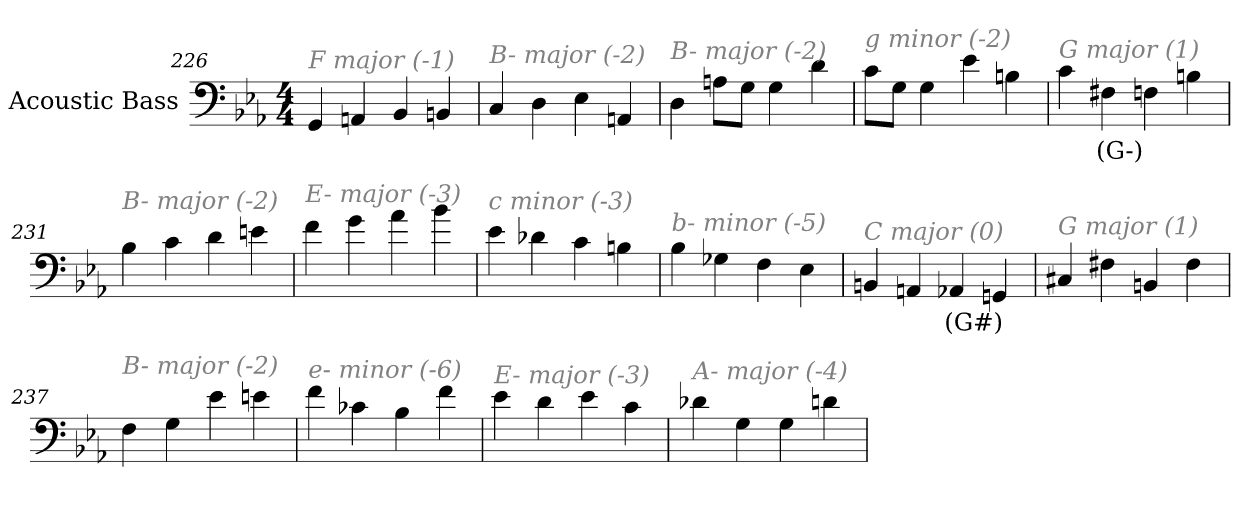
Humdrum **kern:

**kern	**text
*part1	*part1
*staff1	*staff1
*I"Acoustic Bass	*
*clefF4	*
*ITrd7c12	*
*k[b-e-a-]	*
*E-:	*
*M4/4	*
=226	=226
!LO:TX:i:color=#808080:t=F major (-1)	!
4GGG	.
4AAAn	.
4BBB-	.
4BBBn	.
=227	=227
!LO:TX:i:color=#808080:t=B- major (-2)	!
4CC	.
4DD	.
4EE-	.
4AAAn	.
=228	=228
!LO:TX:i:color=#808080:t=B- major (-2)	!
4DD	.
8AAnL	.
8GGJ	.
4GG	.
4D	.
=229	=229
!LO:TX:i:color=#808080:t=g minor (-2)	!
8CL	.
8GGJ	.
4GG	.
4E-	.
4BBn	.
=230	=230
!LO:TX:i:color=#808080:t=G major (1)	!
4C	.
4FF#Xi	(G-)
4FF	.
4BBn	.
=231	=231
!LO:TX:i:color=#808080:t=B- major (-2)	!
4BB-	.
4C	.
4D	.
4En	.
=232	=232
!LO:TX:i:color=#808080:t=E- major (-3)	!
4F	.
4G	.
4A-	.
4B-	.
=233	=233
!LO:TX:i:color=#808080:t=c minor (-3)	!
4E-	.
4D-X	.
4C	.
4BBn	.
=234	=234
!LO:TX:i:color=#808080:t=b- minor (-5)	!
4BB-	.
4GG-X	.
4FF	.
4EE-	.
=235	=235
!LO:TX:i:color=#808080:t=C major (0)	!
4BBBn	.
4AAAn	.
4AAA-Xi	(G#)
4GGGn	.
=236	=236
!LO:TX:i:color=#808080:t=G major (1)	!
4CC#X	.
4FF#X	.
4BBBn	.
4FF#	.
=237	=237
!LO:TX:i:color=#808080:t=B- major (-2)	!
4FF	.
4GG	.
4E-	.
4En	.
=238	=238
!LO:TX:i:color=#808080:t=e- minor (-6)	!
4F	.
4C-X	.
4BB-	.
4F	.
=239	=239
!LO:TX:i:color=#808080:t=E- major (-3)	!
4E-	.
4D	.
4E-	.
4C	.
=240	=240
!LO:TX:i:color=#808080:t=A- major (-4)	!
4D-X	.
4GG	.
4GG	.
4Dn	.
=	=
*-	*-
